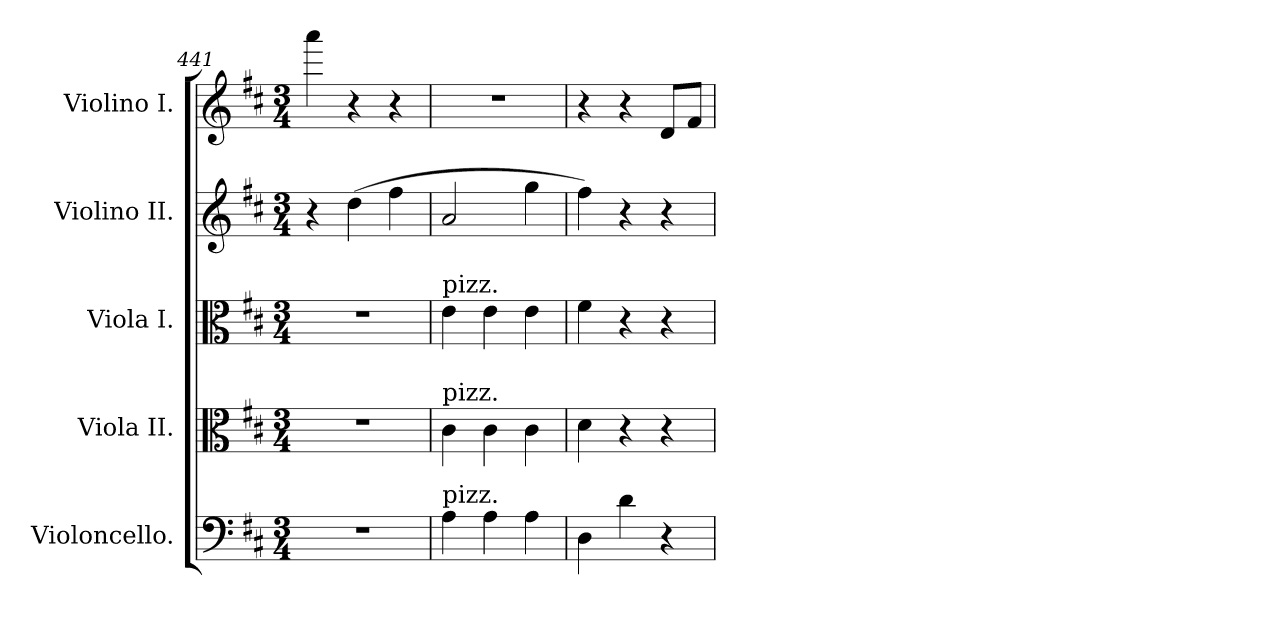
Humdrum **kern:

**kern	**kern	**kern	**kern	**kern
*part5	*part4	*part3	*part2	*part1
*staff5	*staff4	*staff3	*staff2	*staff1
*I"Violoncello.	*I"Viola II.	*I"Viola I.	*I"Violino II.	*I"Violino I.
*I'Vc	*I'Vla	*I'Vla	*I'Vln	*I'Vln
*clefF4	*clefC3	*clefC3	*clefG2	*clefG2
*k[f#c#]	*k[f#c#]	*k[f#c#]	*k[f#c#]	*k[f#c#]
*M3/4	*M3/4	*M3/4	*M3/4	*M3/4
=441	=441	=441	=441	=441
2.r	2.r	2.r	4r	4aaa\
.	.	.	(>4dd\	4r
.	.	.	4ff#\	4r
=442	=442	=442	=442	=442
!	!	!LO:TX:a:t=pizz.	!	!
!	!LO:TX:a:t=pizz.	!	!	!
!LO:TX:a:t=pizz.	!	!	!	!
4A\	4c#\	4e\	2a/	2.r
4A\	4c#\	4e\	.	.
4A\	4c#\	4e\	4gg\	.
=443	=443	=443	=443	=443
4D\	4d\	4f#\	4ff#\)	4r
4d\	4r	4r	4r	4r
4r	4r	4r	4r	8d/L
.	.	.	.	8f#/J
=	=	=	=	=
*-	*-	*-	*-	*-
